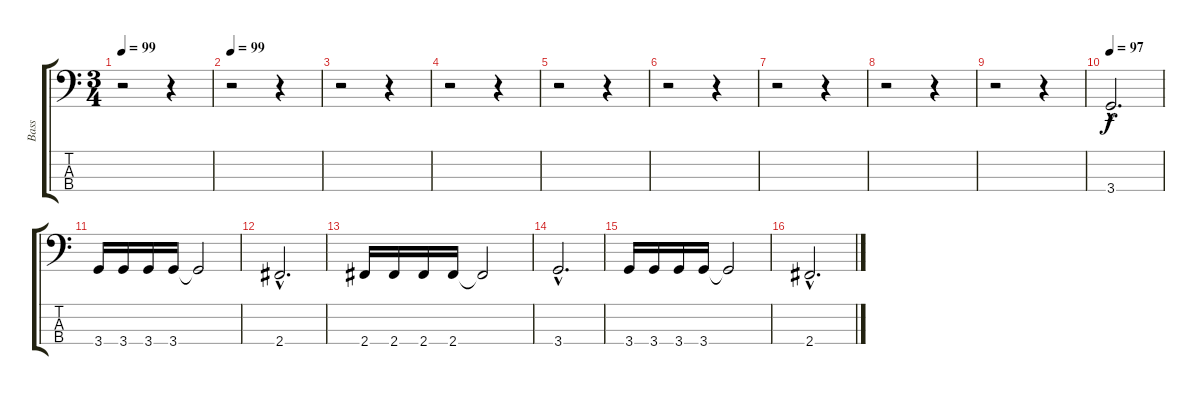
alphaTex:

\track ("Bass" "Bass") {instrument electricbassfinger}
\staff {score tabs}
\tuning (G2 D2 A1 E1) {hide}
\ts (3 4)
\tempo 99
\clef f4
\ks c
r.2{dy f} r.4 |
\tempo 99
r.2 r.4 |
r.2 r.4 |
r.2 r.4 |
r.2 r.4 |
r.2 r.4 |
r.2 r.4 |
r.2 r.4 |
r.2 r.4 |
\tempo 97
3.4{hac}.2{d} |
3.4.16 3.4.16 3.4.16 3.4.16 3.4{t}.2 |
2.4{hac}.2{d} |
2.4.16 2.4.16 2.4.16 2.4.16 2.4{t}.2 |
3.4{hac}.2{d} |
3.4.16 3.4.16 3.4.16 3.4.16 3.4{t}.2 |
2.4{hac}.2{d}
